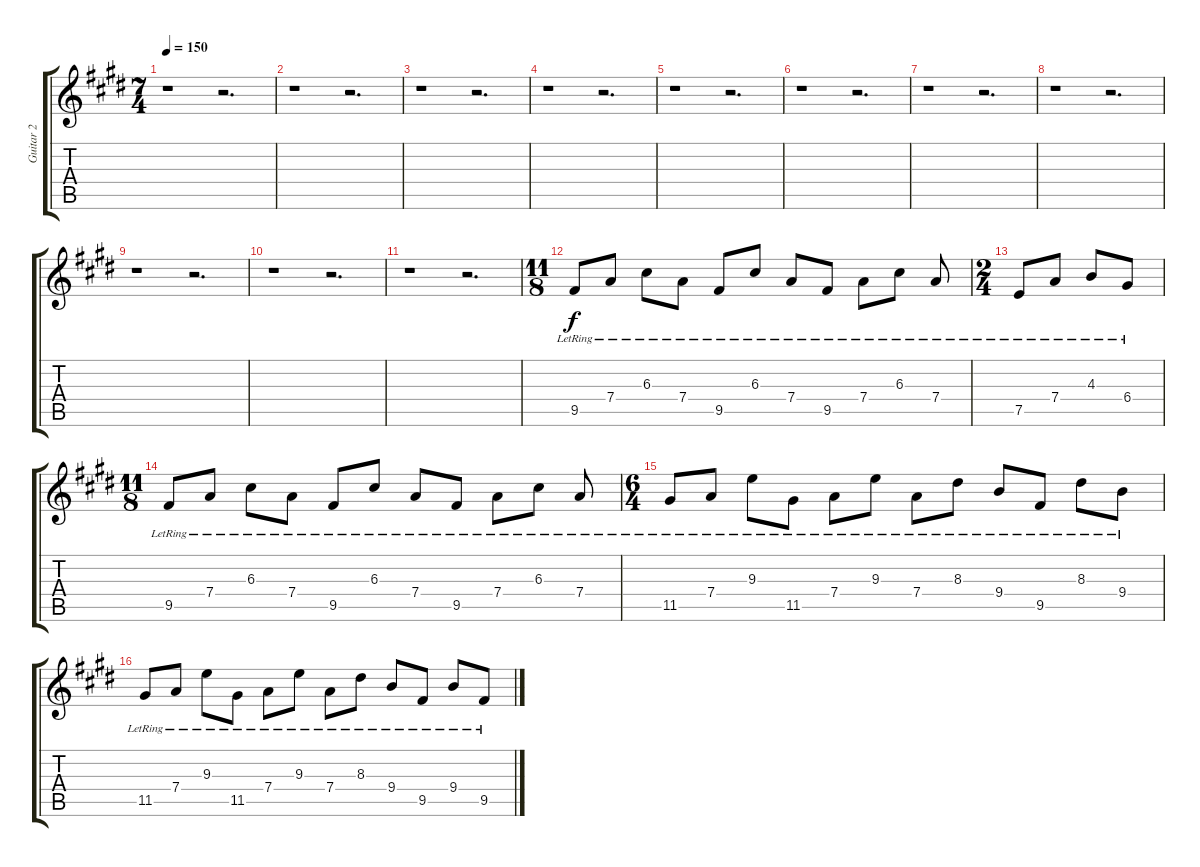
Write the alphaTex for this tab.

\track ("Guitar 2" "Guitar 2") {instrument electricguitarjazz}
\staff {score tabs}
\tuning (E4 B3 G3 D3 A2 E2) {hide}
\ts (7 4)
\section ("" "")
\tempo 150
\clef g2
\ks e
r.1{dy f instrument electricguitarjazz} r.2{d} |
r.1 r.2{d} |
r.1 r.2{d} |
r.1 r.2{d} |
r.1 r.2{d} |
r.1 r.2{d} |
r.1 r.2{d} |
r.1 r.2{d} |
r.1 r.2{d} |
r.1 r.2{d} |
r.1 r.2{d} |
\ts (11 8)
\section ("" "")
9.5{lr}.8 7.4{lr}.8 6.3{lr}.8 7.4{lr}.8 9.5{lr}.8 6.3{lr}.8 7.4{lr}.8 9.5{lr}.8 7.4{lr}.8 6.3{lr}.8 7.4{lr}.8 |
\ts (2 4)
7.5{lr}.8 7.4{lr}.8 4.3{lr}.8 6.4{lr}.8 |
\ts (11 8)
9.5{lr}.8 7.4{lr}.8 6.3{lr}.8 7.4{lr}.8 9.5{lr}.8 6.3{lr}.8 7.4{lr}.8 9.5{lr}.8 7.4{lr}.8 6.3{lr}.8 7.4{lr}.8 |
\ts (6 4)
11.5{lr}.8 7.4{lr}.8 9.3{lr}.8 11.5{lr}.8 7.4{lr}.8 9.3{lr}.8 7.4{lr}.8 8.3{lr}.8 9.4{lr}.8 9.5{lr}.8 8.3{lr}.8 9.4{lr}.8 |
11.5{lr}.8 7.4{lr}.8 9.3{lr}.8 11.5{lr}.8 7.4{lr}.8 9.3{lr}.8 7.4{lr}.8 8.3{lr}.8 9.4{lr}.8 9.5{lr}.8 9.4{lr}.8 9.5{lr}.8
